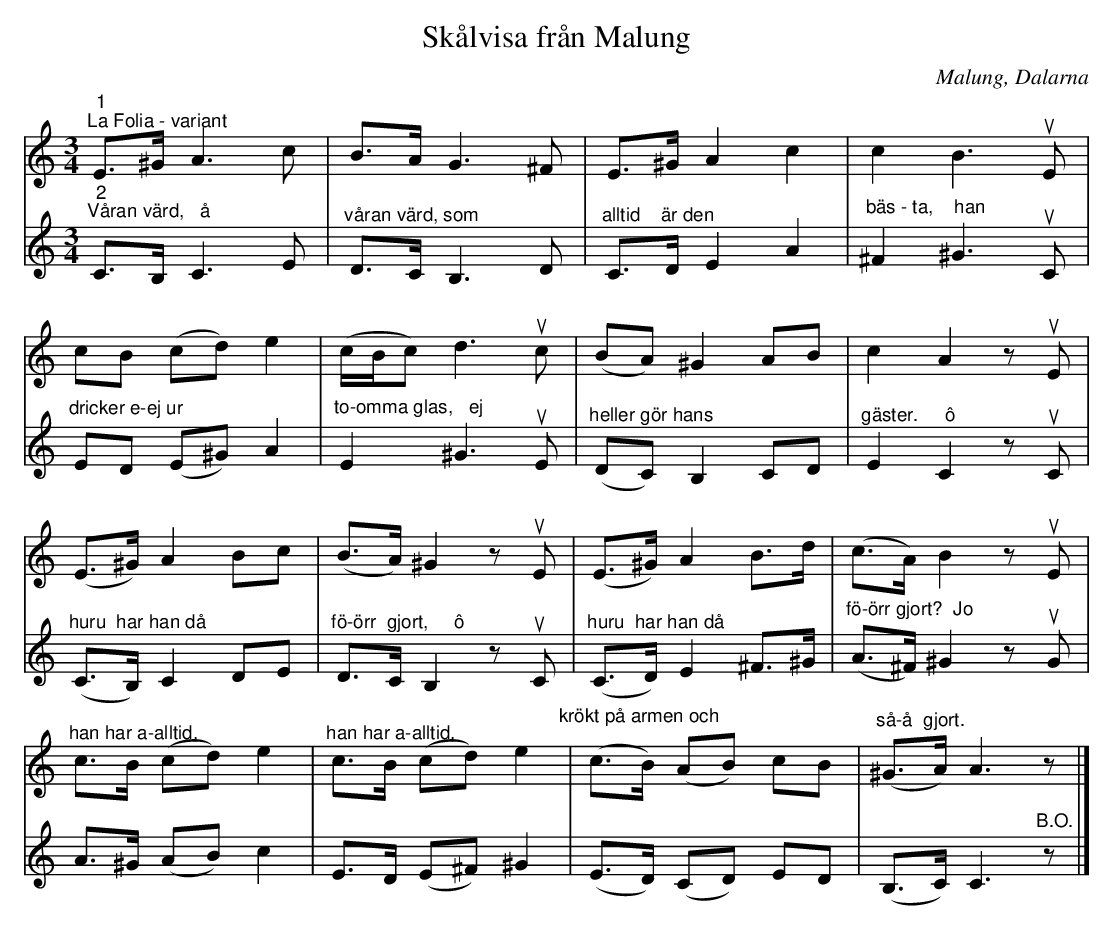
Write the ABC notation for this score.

X:1
T:Skålvisa från Malung
O:Malung, Dalarna
L:1/8
M:3/4
K:Am
V:1
"^1""^La Folia - variant" E>^G A3 c | B>A G3 ^F | E>^G A2 c2 | c2 B3u E |
cB (cd) e2 | (c/B/c) d3u c | (BA) ^G2 AB | c2 A2 zu E |
(E>^G) A2 Bc | (B>A) ^G2 zu E | (E>^G) A2 B>d | (c>A) B2 zu E |
"^han har a-alltid," c>B (cd) e2 | "^han har a-alltid," c>B (cd) e2"^krökt på armen och" | (c>B) (AB) cB | "^så-å  gjort." (^G>A) A3 z |]
V:2
"^2""^Våran värd,   å" C>B, C3 E |"^våran värd, som" D>C B,3 D |"^alltid    är den" C>D E2 A2 | "^bäs - ta,    han" ^F2 ^G3u C |
"^dricker e-ej ur" ED (E^G) A2 | "^to-omma glas,   ej" E2 ^G3u E |"^heller gör hans" (DC) B,2 CD | "^gäster.     ô" E2 C2 zu C |
"^huru  har han då" (C>B,) C2 DE | "^fö-örr  gjort,     ô" D>C B,2 zu C |"^huru  har han då" (C>D) E2 ^F>^G | "^fö-örr gjort?  Jo" (A>^F) ^G2 zu G |
A>^G (AB) c2 | E>D (E^F) ^G2 | (E>D) (CD) ED | (B,>C) C3"^B.O." z |]
